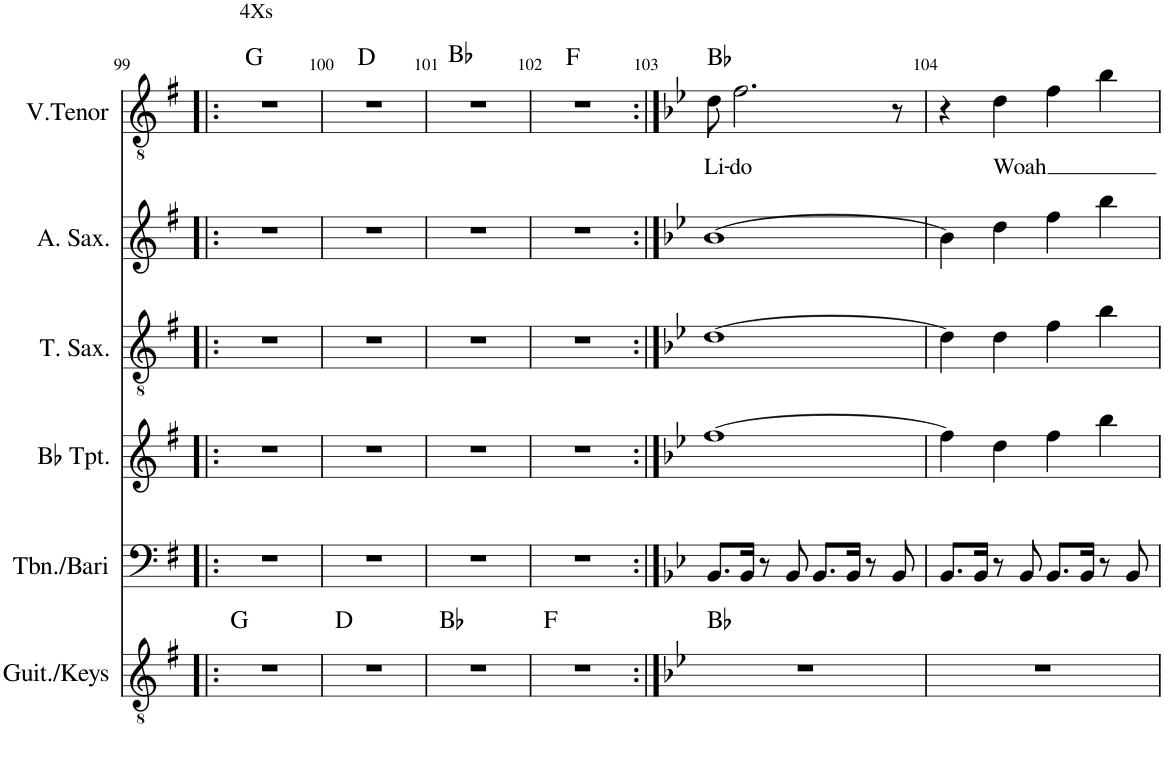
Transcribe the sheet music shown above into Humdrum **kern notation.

**kern	**harte	**kern	**kern	**kern	**kern	**kern	**text	**harte
*part6	*part6	*part5	*part4	*part3	*part2	*part1	*part1	*part1
*staff6	*	*staff5	*staff4	*staff3	*staff2	*staff1	*staff1	*
*I"Guit./Keys	*	*I"Trombone/Bari	*I"Bb Trumpet	*I"Tenor Saxophone	*I"Alto Saxophone	*I"V. Tenor	*	*
*I'Guit./Keys	*	*I'Tbn./Bari	*I'Bb Tpt.	*I'T. Sax.	*I'A. Sax.	*I'V.Tenor	*	*
!!LO:PB:g=z
*clefGv2	*	*clefF4	*clefG2	*clefGv2	*clefG2	*clefGv2	*	*
*	*	*	*ITrd1c2	*ITrd8c14	*ITrd5c9	*	*	*
*k[f#]	*	*k[f#]	*k[f#]	*k[f#]	*k[f#]	*k[f#]	*	*
*M4/4	*	*M4/4	*M4/4	*M4/4	*M4/4	*M4/4	*	*
=99!|:	=99!|:	=99!|:	=99!|:	=99!|:	=99!|:	=99!|:	=99!|:	=99!|:
!	!	!	!	!	!	!LO:TX:a:t=4Xs	!	!
1r	G:maj	1r	1r	1r	1r	1r	.	G:maj
=100	=100	=100	=100	=100	=100	=100	=100	=100
*	*	*	*	*	*	*^	*	*
1r	D:maj	1r	1r	1r	1r	1r	4ryy	.	.
.	.	.	.	.	.	.	2.ryy	.	D:maj
*	*	*	*	*	*	*v	*v	*	*
=101	=101	=101	=101	=101	=101	=101	=101	=101
1r	Bb:maj	1r	1r	1r	1r	1r	.	Bb:maj
=102	=102	=102	=102	=102	=102	=102	=102	=102
1r	F:maj	1r	1r	1r	1r	1r	.	F:maj
=103:|!	=103:|!	=103:|!	=103:|!	=103:|!	=103:|!	=103:|!	=103:|!	=103:|!
*k[b-e-]	*	*k[b-e-]	*k[b-e-]	*k[b-e-]	*k[b-e-]	*k[b-e-]	*	*
!	!	!	!	!	!	!	!LO:LY:b	!
1r	Bb:maj	8.BB-/L	[1ff	[1d	[1b-	8d\	Li-	Bb:maj
!	!	!	!	!	!	!	!LO:LY:b	!
.	.	.	.	.	.	2.f\	-do	.
.	.	16BB-/Jk	.	.	.	.	.	.
.	.	8r	.	.	.	.	.	.
.	.	8BB-/	.	.	.	.	.	.
.	.	8.BB-/L	.	.	.	.	.	.
.	.	16BB-/Jk	.	.	.	.	.	.
.	.	8r	.	.	.	.	.	.
.	.	8BB-/	.	.	.	8r	.	.
=104	=104	=104	=104	=104	=104	=104	=104	=104
1r	.	8.BB-/L	4ff\]	4d\]	4b-\]	4r	.	.
.	.	16BB-/Jk	.	.	.	.	.	.
!	!	!	!	!	!	!	!LO:LY:b	!
.	.	8r	4dd\	4d\	4dd\	4d\	Woah	.
.	.	8BB-/	.	.	.	.	.	.
.	.	8.BB-/L	4ff\	4f\	4ff\	4f\	.	.
.	.	16BB-/Jk	.	.	.	.	.	.
.	.	8r	4bb-\	4b-\	4bb-\	4b-\	.	.
.	.	8BB-/	.	.	.	.	.	.
=	=	=	=	=	=	=	=	=
*-	*-	*-	*-	*-	*-	*-	*-	*-
